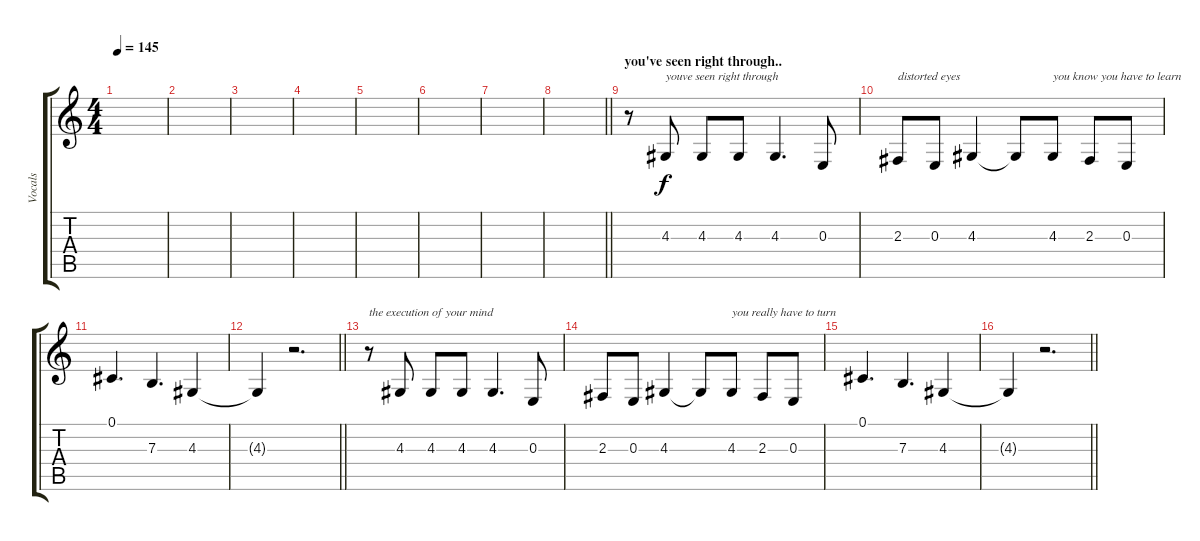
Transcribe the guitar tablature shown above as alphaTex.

\track ("Vocals" "Vocals") {instrument tenorsax}
\staff {score tabs}
\tuning (Db4 Ab3 E3 B2 Gb2 Db2) {hide}
\ts (4 4)
\tempo 145
\clef g2
\ks c
|
|
|
|
|
|
|
\barLineRight lightlight
|
\section ("" "you've seen right through..")
r.8 4.3.8{txt "youve seen right through"} 4.3.8 4.3.8 4.3.4{d} 0.3.8 |
2.3.8{txt "distorted eyes"} 0.3.8 4.3.4 4.3{t}.8 4.3.8{txt "you know you have to learn"} 2.3.8 0.3.8 |
0.1.4{d} 7.3.4{d} 4.3.4 |
\barLineRight lightlight
4.3{t}.4 r.2{d} |
r.8{txt "the execution of your mind"} 4.3.8 4.3.8 4.3.8 4.3.4{d} 0.3.8 |
2.3.8 0.3.8 4.3.4 4.3{t}.8 4.3.8{txt "you really have to turn"} 2.3.8 0.3.8 |
0.1.4{d} 7.3.4{d} 4.3.4 |
\barLineRight lightlight
4.3{t}.4 r.2{d}
